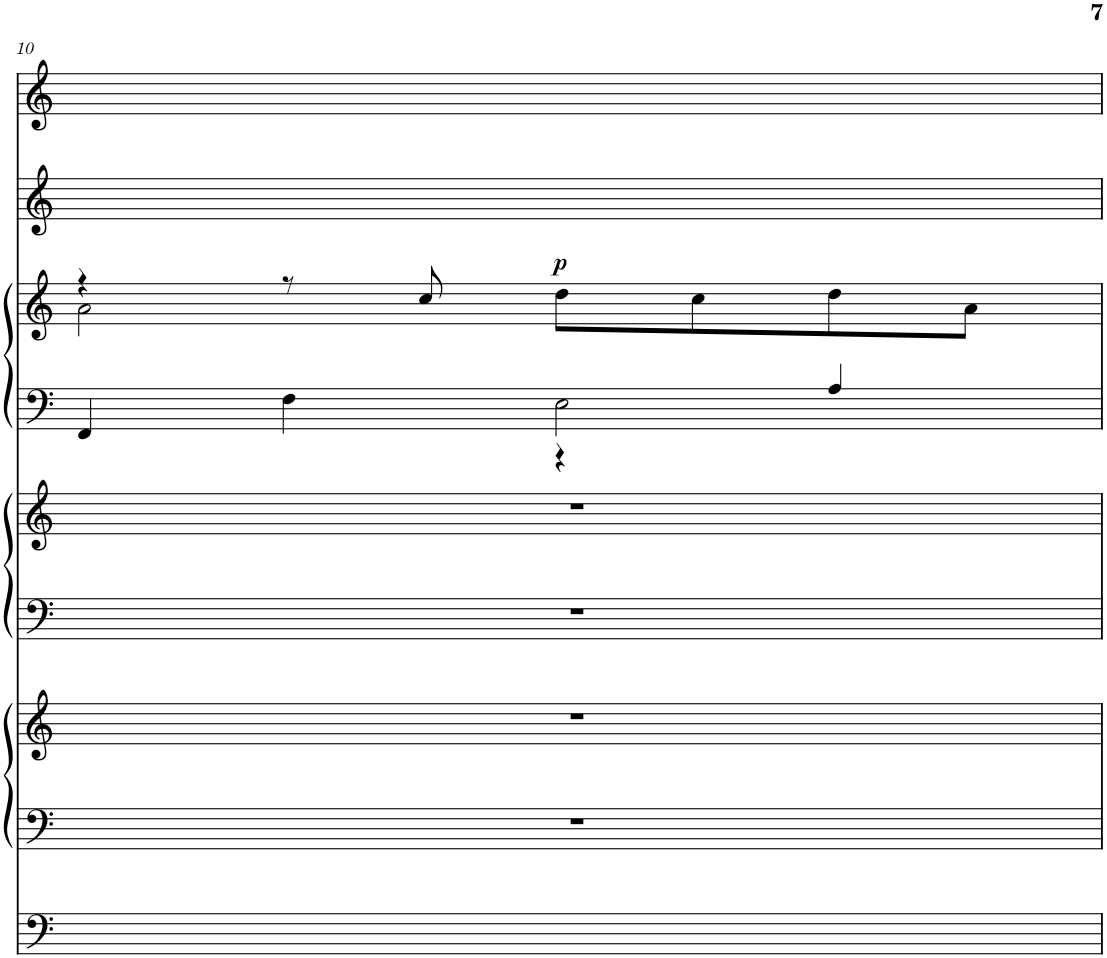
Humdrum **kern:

**kern	**kern	**kern	**kern	**kern	**kern	**kern	**dynam	**kern	**kern
*part6	*part5	*part5	*part4	*part4	*part3	*part3	*part3	*part2	*part1
*staff9	*staff8	*staff7	*staff6	*staff5	*staff4	*staff3	*staff3/4	*staff2	*staff1
*I"Voice	*I"Piano	*	*I"Piano	*	*I"Piano	*	*	*I"Voice	*I"Voice
*I'V	*I'Pno	*	*I'Pno	*	*I'Pno	*	*	*I'V	*I'V
!!LO:PB:g=z
*clefF4	*clefF4	*clefG2	*clefF4	*clefG2	*clefF4	*clefG2	*	*clefG2	*clefG2
*k[]	*k[]	*k[]	*k[]	*k[]	*k[]	*k[]	*	*k[]	*k[]
*M4/4	*	*	*	*	*M4/4	*M4/4	*	*M4/4	*M4/4
=10	=10	=10	=10	=10	=10	=10	=10	=10	=10
*	*	*	*	*	*^	*^	*	*	*
1ryy	1r	1r	1r	1r	4FF/	2ryy	4r	2a\	.	1ryy	1ryy
.	.	.	.	.	4F\	.	8r	.	.	.	.
.	.	.	.	.	.	.	8cc/	.	.	.	.
!	!	!	!	!	!	!	!	!	!LO:DY:a	!	!
.	.	.	.	.	2E\	4r	2ryy	8dd\L	p	.	.
.	.	.	.	.	.	.	.	8cc\	.	.	.
.	.	.	.	.	.	4A/	.	8dd\	.	.	.
.	.	.	.	.	.	.	.	8a\J	.	.	.
*	*	*	*	*	*v	*v	*	*	*	*	*
*	*	*	*	*	*	*v	*v	*	*	*
=	=	=	=	=	=	=	=	=	=
*-	*-	*-	*-	*-	*-	*-	*-	*-	*-
